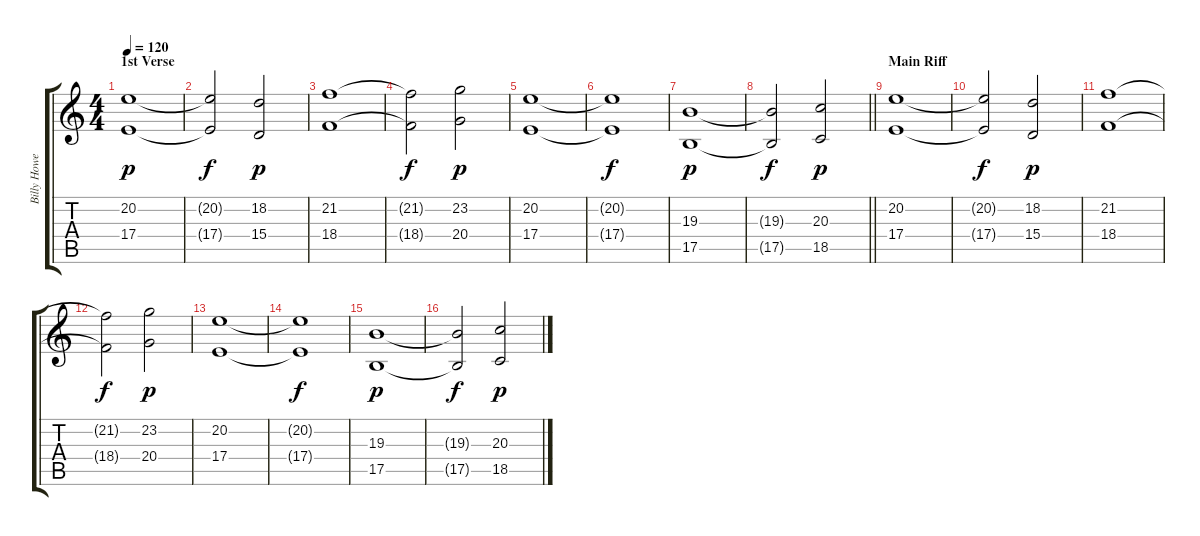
\track ("Billy Howerdel (Keyboard I)" "Billy Howe") {instrument stringensemble2}
\staff {score tabs}
\tuning (Db4 Ab3 E3 B2 Gb2 Db2) {hide}
\ts (4 4)
\section ("" "1st Verse")
\tempo 120
\clef g2
\ks c
(20.2 17.4).1{dy p instrument choiraahs} |
(20.2{t} 17.4{t}).2{dy f} (18.2 15.4).2{dy p} |
(21.2 18.4).1 |
(21.2{t} 18.4{t}).2{dy f} (23.2 20.4).2{dy p} |
(20.2 17.4).1 |
(20.2{t} 17.4{t}).1{dy f} |
(19.3 17.5).1{dy p} |
\barLineRight lightlight
(19.3{t} 17.5{t}).2{dy f} (20.3 18.5).2{dy p} |
\section ("" "Main Riff")
(20.2 17.4).1{volume 10 instrument choiraahs} |
(20.2{t} 17.4{t}).2{dy f} (18.2 15.4).2{dy p} |
(21.2 18.4).1 |
(21.2{t} 18.4{t}).2{dy f} (23.2 20.4).2{dy p} |
(20.2 17.4).1 |
(20.2{t} 17.4{t}).1{dy f} |
(19.3 17.5).1{dy p} |
(19.3{t} 17.5{t}).2{dy f} (20.3 18.5).2{dy p}
